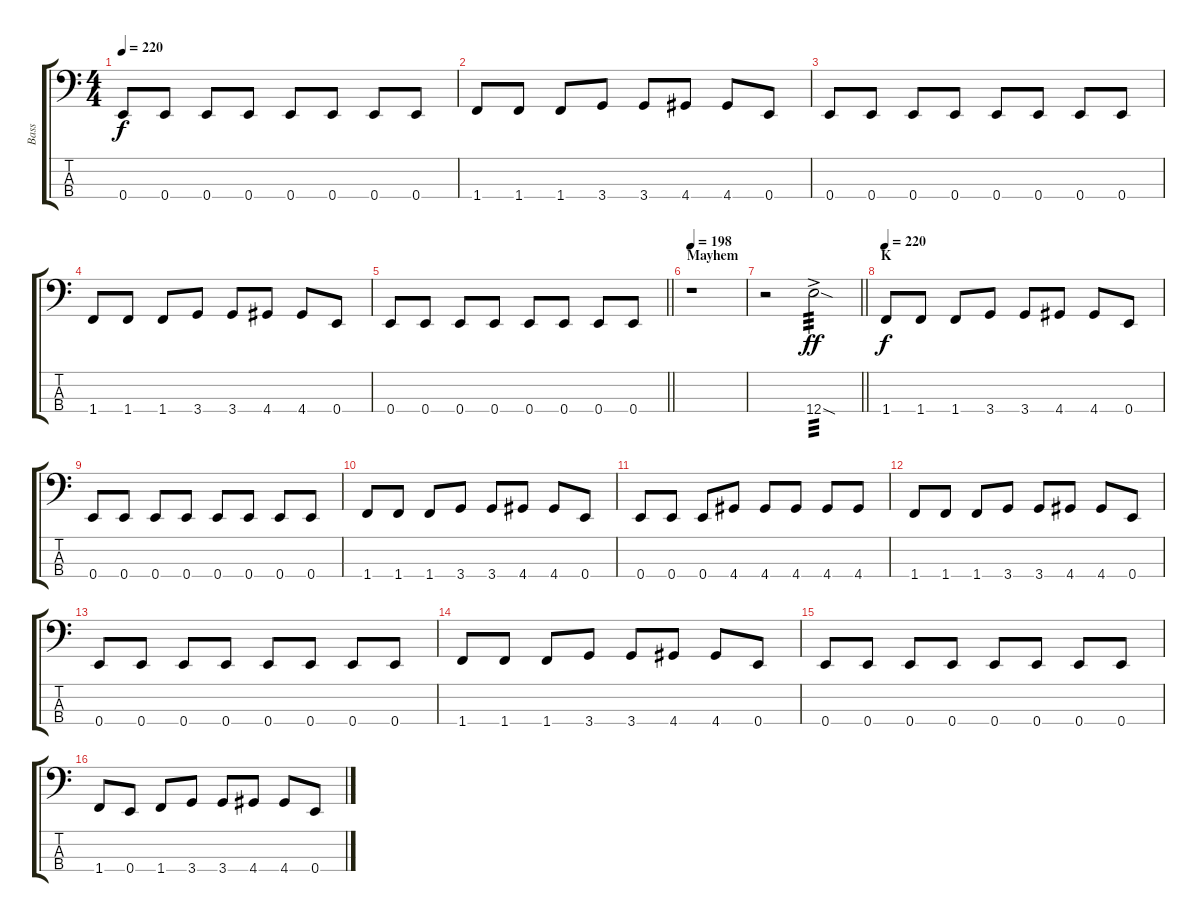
\track ("Bass" "Bass") {instrument electricbasspick}
\staff {score tabs}
\tuning (G2 D2 A1 E1) {hide}
\ts (4 4)
\tempo 220
\clef f4
\ks c
0.4.8{dy f} 0.4.8 0.4.8 0.4.8 0.4.8 0.4.8 0.4.8 0.4.8 |
1.4.8 1.4.8 1.4.8 3.4.8 3.4.8 4.4.8 4.4.8 0.4.8 |
0.4.8 0.4.8 0.4.8 0.4.8 0.4.8 0.4.8 0.4.8 0.4.8 |
1.4.8 1.4.8 1.4.8 3.4.8 3.4.8 4.4.8 4.4.8 0.4.8 |
\barLineRight lightlight
0.4.8 0.4.8 0.4.8 0.4.8 0.4.8 0.4.8 0.4.8 0.4.8 |
\section ("" "Mayhem")
\tempo 198
r.1 |
\barLineRight lightlight
r.2 12.4{sod ac}.2{tp 3 dy ff} |
\section ("" "K")
\tempo 220
1.4.8{dy f} 1.4.8 1.4.8 3.4.8 3.4.8 4.4.8 4.4.8 0.4.8 |
0.4.8 0.4.8 0.4.8 0.4.8 0.4.8 0.4.8 0.4.8 0.4.8 |
1.4.8 1.4.8 1.4.8 3.4.8 3.4.8 4.4.8 4.4.8 0.4.8 |
0.4.8 0.4.8 0.4.8 4.4.8 4.4.8 4.4.8 4.4.8 4.4.8 |
1.4.8 1.4.8 1.4.8 3.4.8 3.4.8 4.4.8 4.4.8 0.4.8 |
0.4.8 0.4.8 0.4.8 0.4.8 0.4.8 0.4.8 0.4.8 0.4.8 |
1.4.8 1.4.8 1.4.8 3.4.8 3.4.8 4.4.8 4.4.8 0.4.8 |
0.4.8 0.4.8 0.4.8 0.4.8 0.4.8 0.4.8 0.4.8 0.4.8 |
1.4.8 0.4.8 1.4.8 3.4.8 3.4.8 4.4.8 4.4.8 0.4.8
